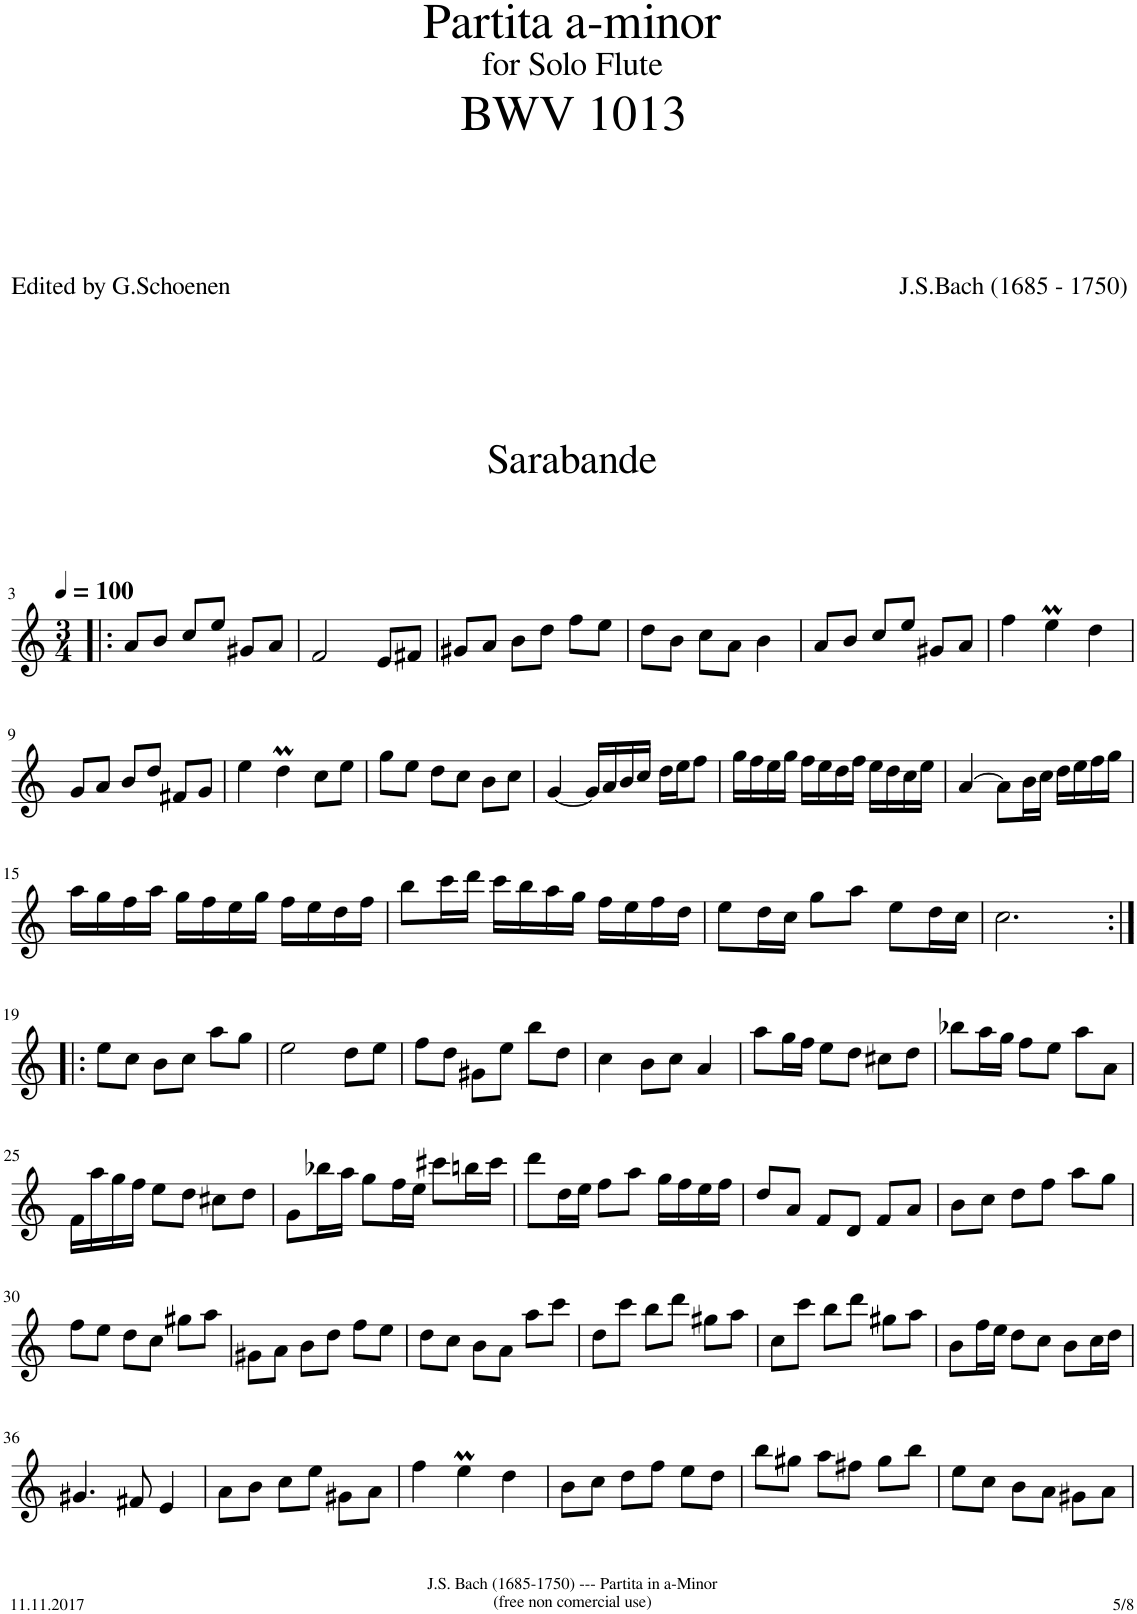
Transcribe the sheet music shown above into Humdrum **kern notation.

**kern
*part1
*staff1
*I"Flöte
*I'Fl.
!!LO:PB:g=z
*clefG2
*k[]
*M3/4
*MM100
=3!|:
!LO:TX:a:t=Partita a-minor
!LO:TX:a:t=for Solo Flute
!LO:TX:a:t=BWV 1013
!LO:TX:a:t=Edited by G.Schoenen                                                                                                           J.S.Bach (1685 - 1750)
!LO:TX:a:t=Sarabande
8a/L
8b/J
8cc/L
8ee/J
8g#X/L
8a/J
=4
2f/
8e/L
8f#X/J
=5
8g#X/L
8a/J
8b\L
8dd\J
8ff\L
8ee\J
=6
8dd\L
8b\J
8cc\L
8a\J
4b\
=7
8a/L
8b/J
8cc/L
8ee/J
8g#X/L
8a/J
=8
4ff\
4eem\
4dd\
!!LO:LB:g=z
=9
8g/L
8a/J
8b/L
8dd/J
8f#X/L
8g/J
=10
4ee\
4ddM\
8cc\L
8ee\J
=11
8gg\L
8ee\J
8dd\L
8cc\J
8b\L
8cc\J
=12
[4g/
16g/LL]
16a/
16b/
16cc/JJ
16dd\LL
16ee\J
8ff\J
=13
16gg\LL
16ff\
16ee\
16gg\JJ
16ff\LL
16ee\
16dd\
16ff\JJ
16ee\LL
16dd\
16cc\
16ee\JJ
=14
[4a/
8a\L]
16b\L
16cc\JJ
16dd\LL
16ee\
16ff\
16gg\JJ
!!LO:LB:g=z
=15
16aa\LL
16gg\
16ff\
16aa\JJ
16gg\LL
16ff\
16ee\
16gg\JJ
16ff\LL
16ee\
16dd\
16ff\JJ
=16
8bb\L
16ccc\L
16ddd\JJ
16ccc\LL
16bb\
16aa\
16gg\JJ
16ff\LL
16ee\
16ff\
16dd\JJ
=17
8ee\L
16dd\L
16cc\JJ
8gg\L
8aa\J
8ee\L
16dd\L
16cc\JJ
=18
2.cc\
!!LO:LB:g=z
=19:|!|:
8ee\L
8cc\J
8b\L
8cc\J
8aa\L
8gg\J
=20
2ee\
8dd\L
8ee\J
=21
8ff\L
8dd\J
8g#X\L
8ee\J
8bb\L
8dd\J
=22
4cc\
8b\L
8cc\J
4a/
=23
8aa\L
16gg\L
16ff\JJ
8ee\L
8dd\J
8cc#X\L
8dd\J
=24
8bb-X\L
16aa\L
16gg\JJ
8ff\L
8ee\J
8aa\L
8a\J
!!LO:LB:g=z
=25
16f\LL
16aa\
16gg\
16ff\JJ
8ee\L
8dd\J
8cc#X\L
8dd\J
=26
8g\L
16bb-X\L
16aa\JJ
8gg\L
16ff\L
16ee\JJ
8ccc#X\L
16bbn\L
16ccc#\JJ
=27
8ddd\L
16dd\L
16ee\JJ
8ff\L
8aa\J
16gg\LL
16ff\
16ee\
16ff\JJ
=28
8dd/L
8a/J
8f/L
8d/J
8f/L
8a/J
=29
8b\L
8cc\J
8dd\L
8ff\J
8aa\L
8gg\J
!!LO:LB:g=z
=30
8ff\L
8ee\J
8dd\L
8cc\J
8gg#X\L
8aa\J
=31
8g#X\L
8a\J
8b\L
8dd\J
8ff\L
8ee\J
=32
8dd\L
8cc\J
8b\L
8a\J
8aa\L
8ccc\J
=33
8dd\L
8ccc\J
8bb\L
8ddd\J
8gg#X\L
8aa\J
=34
8cc\L
8ccc\J
8bb\L
8ddd\J
8gg#X\L
8aa\J
=35
8b\L
16ff\L
16ee\JJ
8dd\L
8cc\J
8b\L
16cc\L
16dd\JJ
!!LO:LB:g=z
=36
4.g#X/
8f#X/
4e/
=37
8a\L
8b\J
8cc\L
8ee\J
8g#X\L
8a\J
=38
4ff\
4eem\
4dd\
=39
8b\L
8cc\J
8dd\L
8ff\J
8ee\L
8dd\J
=40
8bb\L
8gg#X\J
8aa\L
8ff#X\J
8gg#\L
8bb\J
=41
8ee\L
8cc\J
8b\L
8a\J
8g#X\L
8a\J
=
*-
